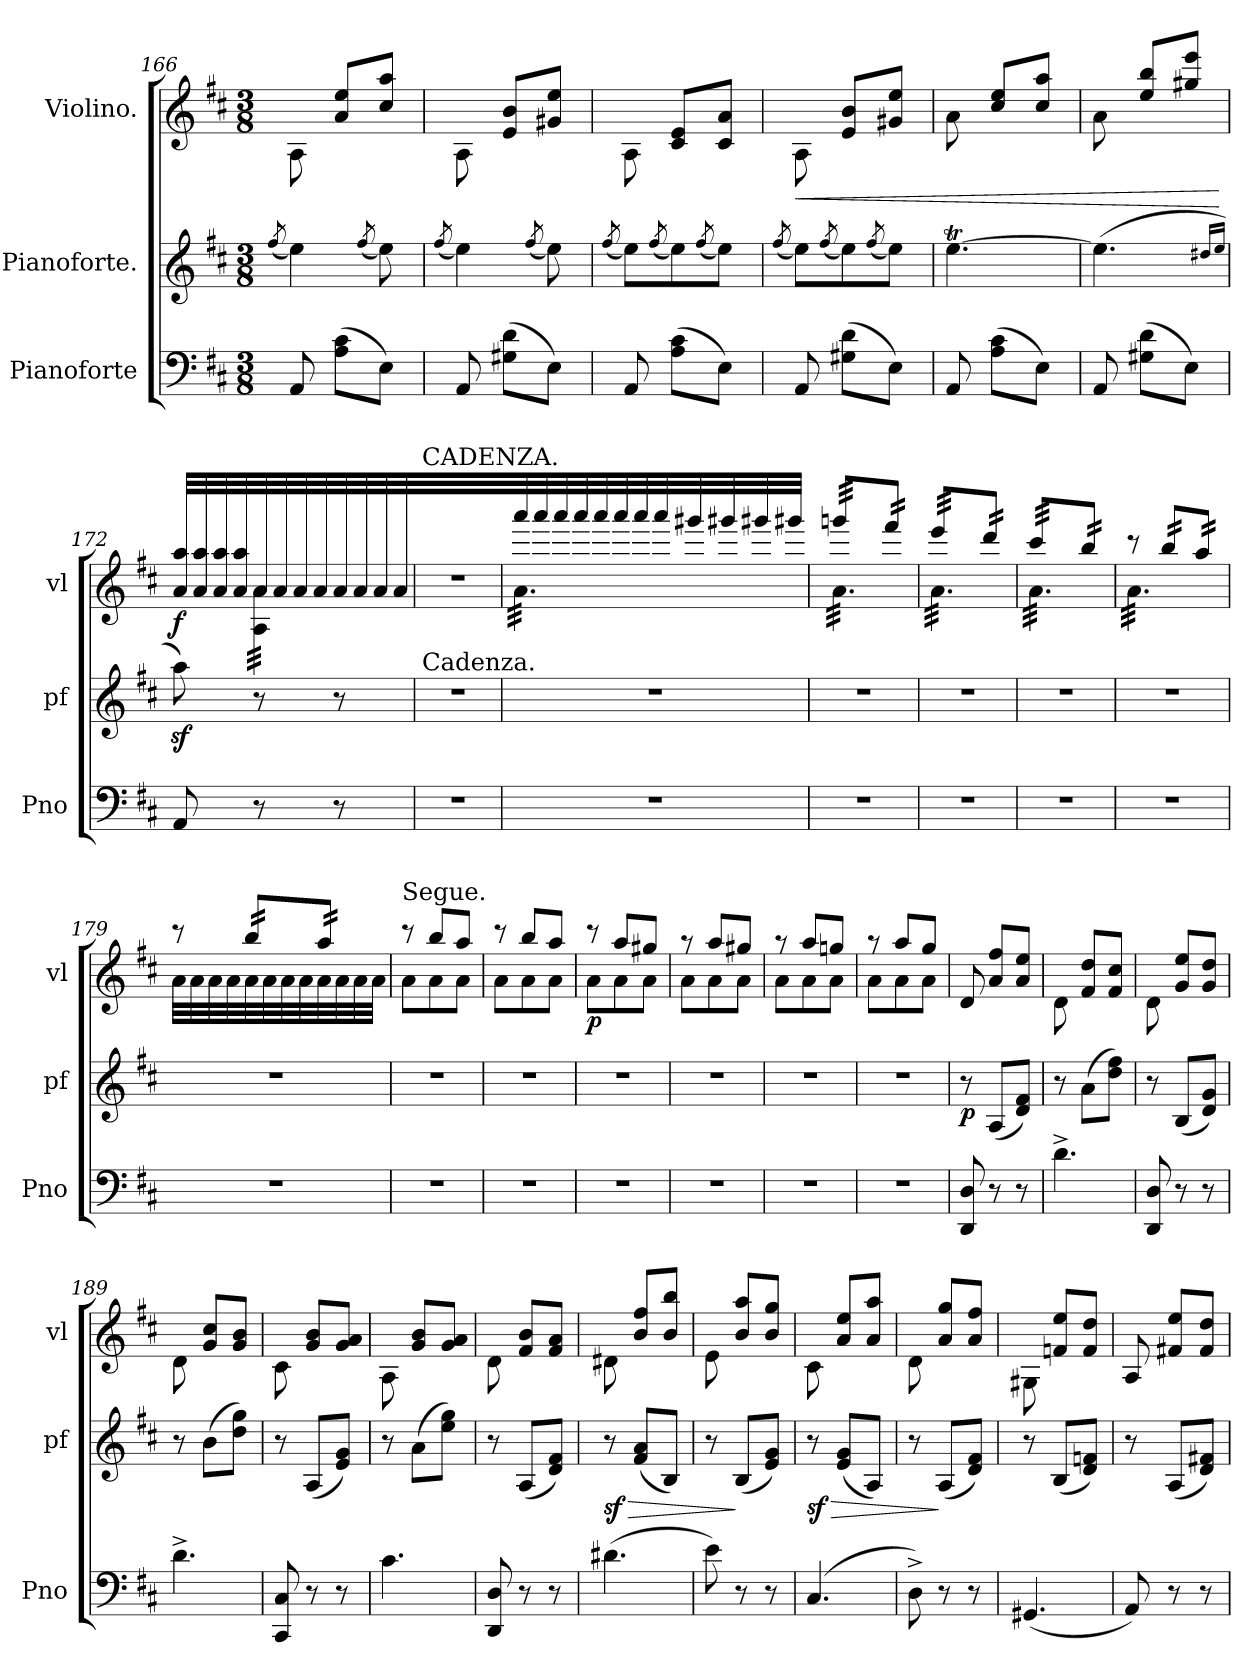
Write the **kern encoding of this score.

**kern	**kern	**dynam	**kern	**dynam
*part3	*part2	*part2	*part1	*part1
*staff3	*staff2	*staff2	*staff1	*staff1
*I"Pianoforte	*I"Pianoforte.	*	*I"Violino.	*
*I'Pno	*I'pf	*	*I'vl	*
*clefF4	*clefG2	*	*clefG2	*
*k[f#c#]	*k[f#c#]	*	*k[f#c#]	*
*D:	*D:	*	*D:	*
*M3/8	*M3/8	*	*M3/8	*
=166	=166	=166	=166	=166
.	(8qff#/	.	.	.
8AA/	4ee\)	.	8A\	.
(8A\ 8c#\L	.	.	8a/ 8ee/L	.
.	(8qff#/	.	.	.
8E\J)	8ee\)	.	8cc#/ 8aa/J	.
=167	=167	=167	=167	=167
.	(8qff#/	.	.	.
8AA/	4ee\)	.	8A\	.
(8G#X\ 8d\L	.	.	8e/ 8b/L	.
.	(8qff#/	.	.	.
8E\J)	8ee\)	.	8g#X/ 8ee/J	.
=168	=168	=168	=168	=168
.	(8qff#/	.	.	.
8AA/	8ee\L)	.	8A\	.
.	(8qff#/	.	.	.
(8A\ 8c#\L	8ee\)	.	8c#/ 8e/L	.
.	(8qff#/	.	.	.
8E\J)	8ee\J)	.	8c#/ 8a/J	.
=169	=169	=169	=169	=169
.	(8qff#/	.	.	.
!	!	!	!	!LO:HP:b
8AA/	8ee\L)	.	8A\	<
.	(8qff#/	.	.	.
(8G#X\ 8d\L	8ee\)	.	8e/ 8b/L	.
.	(8qff#/	.	.	.
8E\J)	8ee\J)	.	8g#X/ 8ee/J	.
=170	=170	=170	=170	=170
8AA/	[4.eeT\	.	8a\	.
(8A\ 8c#\L	.	.	8cc#/ 8ee/L	.
8E\J)	.	.	8cc#/ 8aa/J	.
=171	=171	=171	=171	=171
8AA/	(4.ee\]	.	8a\	.
(8G#X\ 8d\L	.	.	8ee/ 8bb/L	.
8E\J)	.	.	8gg#X/ 8eee/J	.
.	16qqdd#X/LL	.	.	.
.	16qqee/JJ	.	.	.
.	.	.	.	[
=172	=172	=172	=172	=172
*	*	*	*^	*
*	*	*	*tremolo	*	*
8AA/	8aaz\)	.	32a/ 32aa/LLL	8ryy	f
.	.	.	32a/ 32aa/	.	.
.	.	.	32a/ 32aa/	.	.
.	.	.	32a/ 32aa/	.	.
8r	8r	.	32a/LLL	32A\ 32a\LLL	.
.	.	.	32a/	32A\ 32a\	.
.	.	.	32a/	32A\ 32a\	.
.	.	.	32a/	32A\ 32a\	.
8r	8r	.	32a/	32A\ 32a\	.
.	.	.	32a/	32A\ 32a\	.
.	.	.	32a/	32A\ 32a\	.
.	.	.	32a/JJJ	32A\ 32a\JJJ	.
*	*	*	*v	*v	*
=173	=173	=173	=173	=173
!	!	!	!LO:TX:a:t=CADENZA.	!
!	!LO:TX:a:t=Cadenza.	!	!	!
4.r	4.r	.	4.r	.
=174	=174	=174	=174	=174
*	*	*	*^	*
4.r	4.r	.	32aaa/LLL	32a\LLL	.
.	.	.	32aaa/	32a\	.
.	.	.	32aaa/	32a\	.
.	.	.	32aaa/	32a\	.
.	.	.	32aaa/	32a\	.
.	.	.	32aaa/	32a\	.
.	.	.	32aaa/	32a\	.
.	.	.	32aaa/JJJ	32a\	.
.	.	.	32ggg#X/	32a\	.
.	.	.	32ggg#X/	32a\	.
.	.	.	32ggg#X/	32a\	.
.	.	.	32ggg#X/JJJ	32a\JJJ	.
=175	=175	=175	=175	=175	=175
4.r	4.r	.	32gggn/LLL	32a\LLL	.
.	.	.	32gggn/	32a\	.
.	.	.	32gggn/	32a\	.
.	.	.	32gggn/	32a\	.
.	.	.	32gggn/	32a\	.
.	.	.	32gggn/	32a\	.
.	.	.	32gggn/	32a\	.
.	.	.	32gggn/JJJ	32a\	.
.	.	.	32fff#/	32a\	.
.	.	.	32fff#/	32a\	.
.	.	.	32fff#/	32a\	.
.	.	.	32fff#/JJJ	32a\JJJ	.
=176	=176	=176	=176	=176	=176
4.r	4.r	.	32eee/LLL	32a\LLL	.
.	.	.	32eee/	32a\	.
.	.	.	32eee/	32a\	.
.	.	.	32eee/	32a\	.
.	.	.	32eee/	32a\	.
.	.	.	32eee/	32a\	.
.	.	.	32eee/	32a\	.
.	.	.	32eee/JJJ	32a\	.
.	.	.	32ddd/	32a\	.
.	.	.	32ddd/	32a\	.
.	.	.	32ddd/	32a\	.
.	.	.	32ddd/JJJ	32a\JJJ	.
=177	=177	=177	=177	=177	=177
4.r	4.r	.	32ccc#/LLL	32a\LLL	.
.	.	.	32ccc#/	32a\	.
.	.	.	32ccc#/	32a\	.
.	.	.	32ccc#/	32a\	.
.	.	.	32ccc#/	32a\	.
.	.	.	32ccc#/	32a\	.
.	.	.	32ccc#/	32a\	.
.	.	.	32ccc#/JJJ	32a\	.
.	.	.	32bb/	32a\	.
.	.	.	32bb/	32a\	.
.	.	.	32bb/	32a\	.
.	.	.	32bb/JJJ	32a\JJJ	.
=178	=178	=178	=178	=178	=178
4.r	4.r	.	8r	32a\LLL	.
.	.	.	.	32a\	.
.	.	.	.	32a\	.
.	.	.	.	32a\	.
.	.	.	32bb/LLL	32a\	.
.	.	.	32bb/	32a\	.
.	.	.	32bb/	32a\	.
.	.	.	32bb/	32a\	.
.	.	.	32aa/	32a\	.
.	.	.	32aa/	32a\	.
.	.	.	32aa/	32a\	.
.	.	.	32aa/JJJ	32a\JJJ	.
=179	=179	=179	=179	=179	=179
4.r	4.r	.	8r	32a\LLL	.
.	.	.	.	32a\	.
.	.	.	.	32a\	.
.	.	.	.	32a\	.
.	.	.	32bb/LLL	32a\	.
.	.	.	32bb/	32a\	.
.	.	.	32bb/	32a\	.
.	.	.	32bb/	32a\	.
.	.	.	32aa/	32a\	.
.	.	.	32aa/	32a\	.
.	.	.	32aa/	32a\	.
.	.	.	32aa/JJJ	32a\JJJ	.
*	*	*	*Xtremolo	*	*
=180	=180	=180	=180	=180	=180
!	!	!	!LO:TX:a:t=Segue.	!	!
4.r	4.r	.	8r	8a\L	.
.	.	.	8bb/L	8a\	.
.	.	.	8aa/J	8a\J	.
=181	=181	=181	=181	=181	=181
4.r	4.r	.	8r	8a\L	.
.	.	.	8bb/L	8a\	.
.	.	.	8aa/J	8a\J	.
=182	=182	=182	=182	=182	=182
4.r	4.r	.	8r	8a\L	p
.	.	.	8aa/L	8a\	.
.	.	.	8gg#X/J	8a\J	.
=183	=183	=183	=183	=183	=183
4.r	4.r	.	8r	8a\L	.
.	.	.	8aa/L	8a\	.
.	.	.	8gg#X/J	8a\J	.
=184	=184	=184	=184	=184	=184
4.r	4.r	.	8r	8a\L	.
.	.	.	8aa/L	8a\	.
.	.	.	8ggn/J	8a\J	.
=185	=185	=185	=185	=185	=185
4.r	4.r	.	8r	8a\L	.
.	.	.	8aa/L	8a\	.
.	.	.	8gg/J	8a\J	.
*	*	*	*v	*v	*
=186	=186	=186	=186	=186
8DD/ 8D/	8r	p	8d/	.
8r	(8A/L	.	8a/ 8ff#/L	.
8r	8d/ 8f#/J)	.	8a/ 8ee/J	.
=187	=187	=187	=187	=187
4.d^\	8r	.	8d\	.
.	(8a\L	.	8f#/ 8dd/L	.
.	8dd\ 8ff#\J)	.	8f#/ 8cc#/J	.
=188	=188	=188	=188	=188
8DD/ 8D/	8r	.	8d\	.
8r	(8B/L	.	8g/ 8ee/L	.
8r	8d/ 8g/J)	.	8g/ 8dd/J	.
=189	=189	=189	=189	=189
4.d^\	8r	.	8d\	.
.	(8b\L	.	8g/ 8cc#/L	.
.	8dd\ 8gg\J)	.	8g/ 8b/J	.
=190	=190	=190	=190	=190
8CC#/ 8C#/	8r	.	8c#\	.
8r	(8A/L	.	8g/ 8b/L	.
8r	8e/ 8g/J)	.	8g/ 8a/J	.
=191	=191	=191	=191	=191
4.c#\	8r	.	8A\	.
.	(8a\L	.	8g/ 8b/L	.
.	8ee\ 8gg\J)	.	8g/ 8a/J	.
=192	=192	=192	=192	=192
8DD/ 8D/	8r	.	8d\	.
8r	(8A/L	.	8f#/ 8b/L	.
8r	8d/ 8f#/J)	.	8f#/ 8a/J	.
=193	=193	=193	=193	=193
!	!	!LO:HP:b	!	!
(4.d#X\	8r	> sf	8d#X\	.
.	(8f#/ 8a/L	.	8b/ 8ff#/L	.
.	8B/J)	.	8b/ 8bb/J	.
=194	=194	=194	=194	=194
8e\)	8r	.	8e\	.
8r	(8B/L	]	8b/ 8aa/L	.
8r	8e/ 8g/J)	.	8b/ 8gg/J	.
=195	=195	=195	=195	=195
!	!	!LO:HP:b	!	!
(4.C#/	8r	> sf	8c#\	.
.	(8e/ 8g/L	.	8a/ 8ee/L	.
.	8A/J)	.	8a/ 8aa/J	.
=196	=196	=196	=196	=196
8D^\)	8r	.	8d\	.
8r	(8A/L	]	8a/ 8gg/L	.
8r	8d/ 8f#/J)	.	8a/ 8ff#/J	.
=197	=197	=197	=197	=197
(4.GG#X/	8r	.	8G#X\	.
.	(8B/L	.	8fn/ 8ee/L	.
.	8d/ 8fn/J)	.	8f/ 8dd/J	.
=198	=198	=198	=198	=198
8AA/)	8r	.	8A/	.
8r	(8A/L	.	8f#X/ 8ee/L	.
8r	8d/ 8f#X/J)	.	8f#/ 8dd/J	.
=	=	=	=	=
*-	*-	*-	*-	*-
